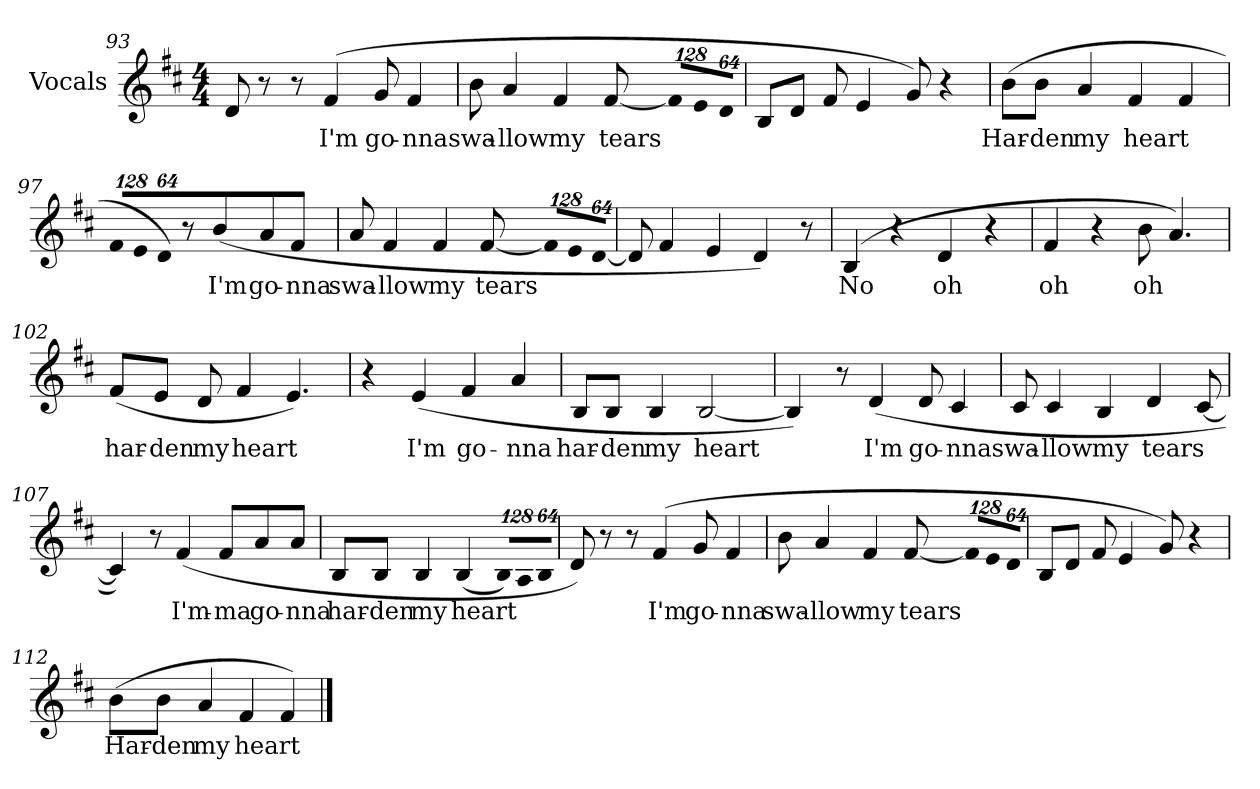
**kern	**text
*part1	*part1
*staff1	*staff1
*I"Vocals	*
*I'Vocals	*
*clefG2	*
*k[f#c#]	*
*b:	*
*M4/4	*
=93	=93
8di/	.
8r	.
8r	.
!	!LO:LY:b:color=#000000
(4f#i/	I'm
!	!LO:LY:b:color=#000000
8gi/	go-
!	!LO:LY:b:color=#000000
4f#i/	-nna
=94	=94
!	!LO:LY:b:color=#000000
8bi\	swa-
!	!LO:LY:b:color=#000000
4ai/	-llow
!	!LO:LY:b:color=#000000
4f#i/	my
!	!LO:LY:b:color=#000000
[8f#i/	tears
*Xbrackettup	*
!LO:N:vis=8	!
1024%85f#i/L]	.
!LO:N:vis=8	!
1024%85ei/	.
!LO:N:vis=8	!
512%43di/J	.
!!LO:LB:g=z
=95	=95
8Bi/L	.
8di/J	.
8f#i/	.
4ei/	.
8gi/)	.
4r	.
=96	=96
!	!LO:LY:b:color=#000000
(8bi\L	Har-
!	!LO:LY:b:color=#000000
8bi\J	-den
!	!LO:LY:b:color=#000000
4ai/	my
!	!LO:LY:b:color=#000000
4f#i/	heart
4f#i/	.
=97	=97
!LO:N:vis=8	!
1024%85f#i/L	.
!LO:N:vis=8	!
1024%85ei/	.
!LO:N:vis=8	!
512%43di/J)	.
8r	.
!	!LO:LY:b:color=#000000
(4bi\	I'm
!	!LO:LY:b:color=#000000
8ai/	go-
!	!LO:LY:b:color=#000000
4f#i/	-nna
=98	=98
!	!LO:LY:b:color=#000000
8ai/	swa-
!	!LO:LY:b:color=#000000
4f#i/	-llow
!	!LO:LY:b:color=#000000
4f#i/	my
!	!LO:LY:b:color=#000000
[8f#i/	tears
!LO:N:vis=8	!
1024%85f#i/L]	.
!LO:N:vis=8	!
1024%85ei/	.
!LO:N:vis=8	!
[512%43di/J	.
!!LO:LB:g=z
=99	=99
8di/]	.
4f#i/	.
4ei/	.
4di/)	.
8r	.
=100	=100
!	!LO:LY:b:color=#000000
(4Bi/	No
4r	.
!	!LO:LY:b:color=#000000
4di/	oh
4r	.
=101	=101
!	!LO:LY:b:color=#000000
4f#i/	oh
4r	.
!	!LO:LY:b:color=#000000
8bi\	oh
4.ai/)	.
=102	=102
!	!LO:LY:b:color=#000000
(8f#i/L	har-
!	!LO:LY:b:color=#000000
8ei/J	-den
!	!LO:LY:b:color=#000000
8di/	my
!	!LO:LY:b:color=#000000
4f#i/	heart
4.ei/)	.
=103	=103
4r	.
!	!LO:LY:b:color=#000000
(4ei/	I'm
!	!LO:LY:b:color=#000000
4f#i/	go-
!	!LO:LY:b:color=#000000
4ai/	-nna
!!LO:LB:g=z
=104	=104
!	!LO:LY:b:color=#000000
8Bi/L	har-
!	!LO:LY:b:color=#000000
8Bi/J	-den
!	!LO:LY:b:color=#000000
4Bi/	my
!	!LO:LY:b:color=#000000
[2Bi/	heart
=105	=105
4Bi/])	.
8r	.
!	!LO:LY:b:color=#000000
(4di/	I'm
!	!LO:LY:b:color=#000000
8di/	go-
!	!LO:LY:b:color=#000000
4c#i/	-nna
=106	=106
!	!LO:LY:b:color=#000000
8c#i/	swa-
!	!LO:LY:b:color=#000000
4c#i/	-llow
!	!LO:LY:b:color=#000000
4Bi/	my
!	!LO:LY:b:color=#000000
4di/	tears
[8c#i/	.
=107	=107
4c#i/])	.
8r	.
!	!LO:LY:b:color=#000000
(4f#i/	I'm-
!	!LO:LY:b:color=#000000
8f#i/L	-ma
!	!LO:LY:b:color=#000000
8ai/	go-
!	!LO:LY:b:color=#000000
8ai/J	-nna
!!LO:LB:g=z
=108	=108
!	!LO:LY:b:color=#000000
8Bi/L	har-
!	!LO:LY:b:color=#000000
8Bi/J	-den
!	!LO:LY:b:color=#000000
4Bi/	my
!	!LO:LY:b:color=#000000
(4Bi/	heart
!LO:N:vis=8	!
1024%85Bi/L)	.
!LO:N:vis=8	!
1024%85Ai/	.
!LO:N:vis=8	!
512%43Bi/J	.
=109	=109
8di/)	.
8r	.
8r	.
!	!LO:LY:b:color=#000000
(4f#i/	I'm
!	!LO:LY:b:color=#000000
8gi/	go-
!	!LO:LY:b:color=#000000
4f#i/	-nna
!!LO:LB:g=z
=110	=110
!	!LO:LY:b:color=#000000
8bi\	swa-
!	!LO:LY:b:color=#000000
4ai/	-llow
!	!LO:LY:b:color=#000000
4f#i/	my
!	!LO:LY:b:color=#000000
[8f#i/	tears
!LO:N:vis=8	!
1024%85f#i/L]	.
!LO:N:vis=8	!
1024%85ei/	.
!LO:N:vis=8	!
512%43di/J	.
=111	=111
8Bi/L	.
8di/J	.
8f#i/	.
4ei/	.
8gi/)	.
4r	.
=112	=112
!	!LO:LY:b:color=#000000
(8bi\L	Har-
!	!LO:LY:b:color=#000000
8bi\J	-den
!	!LO:LY:b:color=#000000
4ai/	my
!	!LO:LY:b:color=#000000
4f#i/	heart
4f#i/)	.
==	==
*-	*-
